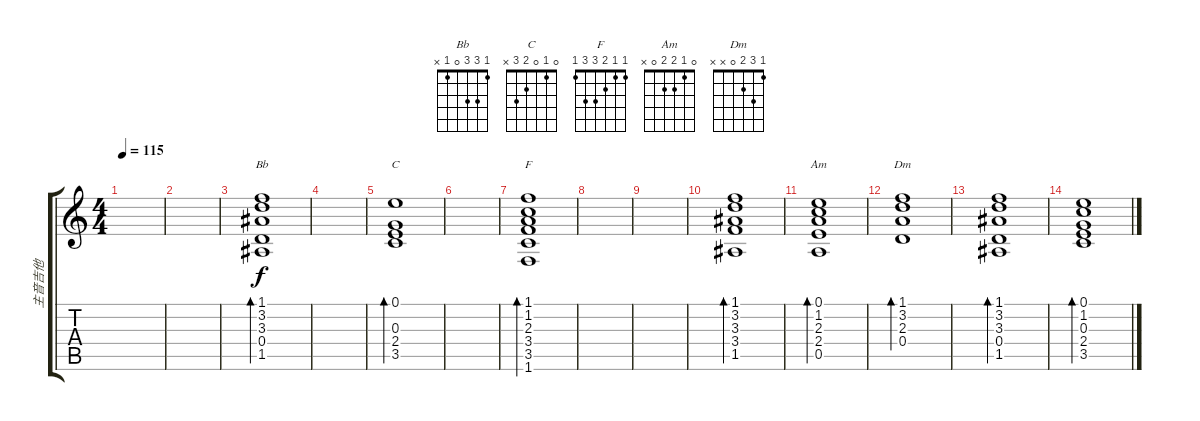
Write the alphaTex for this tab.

\track ("主音吉他" "主音吉他") {instrument acousticguitarsteel}
\staff {score tabs}
\tuning (E4 B3 G3 D3 A2 E2) {hide}
\chord ("Bb" 1 3 3 0 1 x)
\chord ("C" 0 1 0 2 3 x)
\chord ("F" 1 1 2 3 3 1)
\chord ("Am" 0 1 2 2 0 x)
\chord ("Dm" 1 3 2 0 x x)
\ts (4 4)
\tempo 115
\clef g2
\ks c
|
|
(1.1 3.2 3.3 0.4 1.5).1{bd 120 ch "Bb"} |
|
(0.1 0.3 2.4 3.5).1{bd 120 ch "C"} |
|
(1.1 1.2 2.3 3.4 3.5 1.6).1{bd 120 ch "F"} |
|
|
(1.1 3.2 3.3 3.4 1.5).1{bd 120} |
(0.1 1.2 2.3 2.4 0.5).1{bd 120 ch "Am"} |
(1.1 3.2 2.3 0.4).1{bd 120 ch "Dm"} |
(1.1 3.2 3.3 0.4 1.5).1{bd 120} |
(0.1 1.2 0.3 2.4 3.5).1{bd 240}
